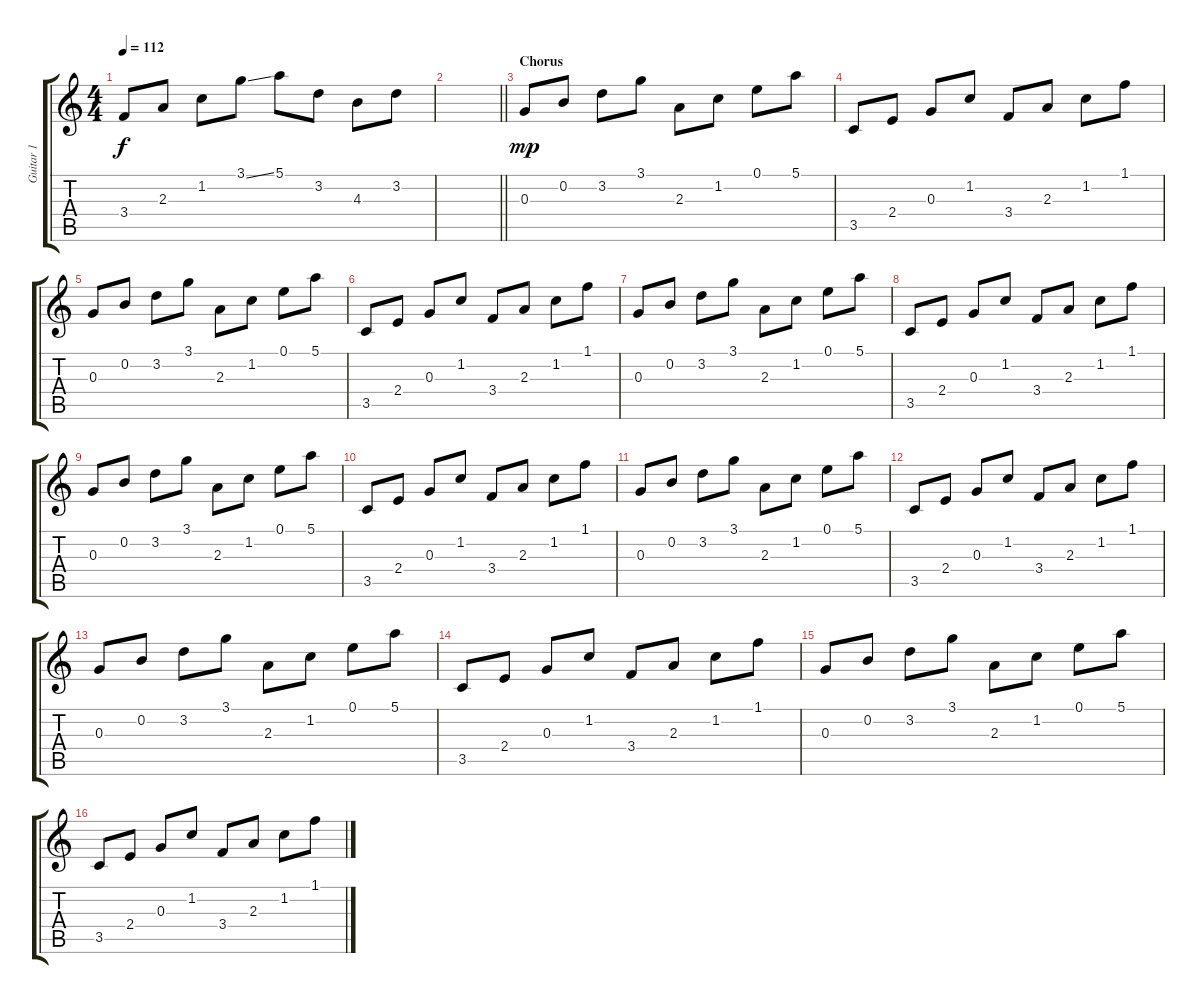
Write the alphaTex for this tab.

\track ("Guitar 1" "Guitar 1") {instrument acousticguitarsteel}
\staff {score tabs}
\tuning (E4 B3 G3 D3 A2 E2) {hide}
\ts (4 4)
\tempo 112
\clef g2
\ks c
3.4.8{dy f} 2.3.8 1.2.8 3.1{ss}.8 5.1.8 3.2.8 4.3.8 3.2.8 |
\barLineRight lightlight
|
\section ("" "Chorus")
0.3.8{dy mp} 0.2.8 3.2.8 3.1.8 2.3.8 1.2.8 0.1.8 5.1.8 |
3.5.8 2.4.8 0.3.8 1.2.8 3.4.8 2.3.8 1.2.8 1.1.8 |
0.3.8 0.2.8 3.2.8 3.1.8 2.3.8 1.2.8 0.1.8 5.1.8 |
3.5.8 2.4.8 0.3.8 1.2.8 3.4.8 2.3.8 1.2.8 1.1.8 |
0.3.8 0.2.8 3.2.8 3.1.8 2.3.8 1.2.8 0.1.8 5.1.8 |
3.5.8 2.4.8 0.3.8 1.2.8 3.4.8 2.3.8 1.2.8 1.1.8 |
0.3.8 0.2.8 3.2.8 3.1.8 2.3.8 1.2.8 0.1.8 5.1.8 |
3.5.8 2.4.8 0.3.8 1.2.8 3.4.8 2.3.8 1.2.8 1.1.8 |
0.3.8 0.2.8 3.2.8 3.1.8 2.3.8 1.2.8 0.1.8 5.1.8 |
3.5.8 2.4.8 0.3.8 1.2.8 3.4.8 2.3.8 1.2.8 1.1.8 |
0.3.8 0.2.8 3.2.8 3.1.8 2.3.8 1.2.8 0.1.8 5.1.8 |
3.5.8 2.4.8 0.3.8 1.2.8 3.4.8 2.3.8 1.2.8 1.1.8 |
0.3.8 0.2.8 3.2.8 3.1.8 2.3.8 1.2.8 0.1.8 5.1.8 |
3.5.8 2.4.8 0.3.8 1.2.8 3.4.8 2.3.8 1.2.8 1.1.8
